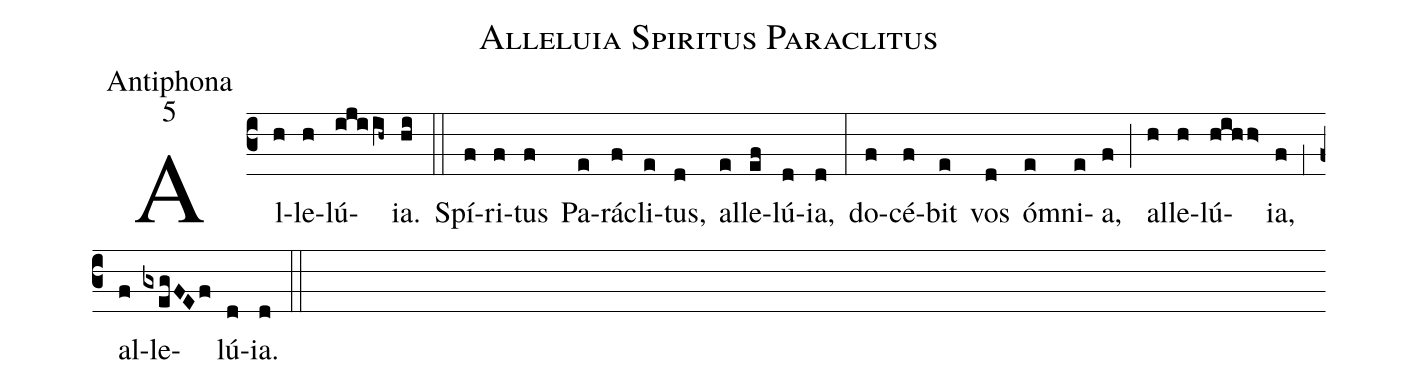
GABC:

name:Alleluia Spiritus Paraclitus;
office-part:Antiphona;
mode:5;
%%
(c3) Al(h)le(h)lú(ijiih~)ia.(hi) (::) Spí(f)ri(f)tus(f) Pa(e)rá(f)cli(e)tus,(d) al(e)le(ef)lú(d)ia,(d) (:) do(f)cé(f)bit(e) vos(d) ó(e)mni(e)a,(f) (;) al(h)le(h)lú(hihh>)ia,(f) (;1) al(f)le(gxegFEf)lú(d)ia.(d) (::)
